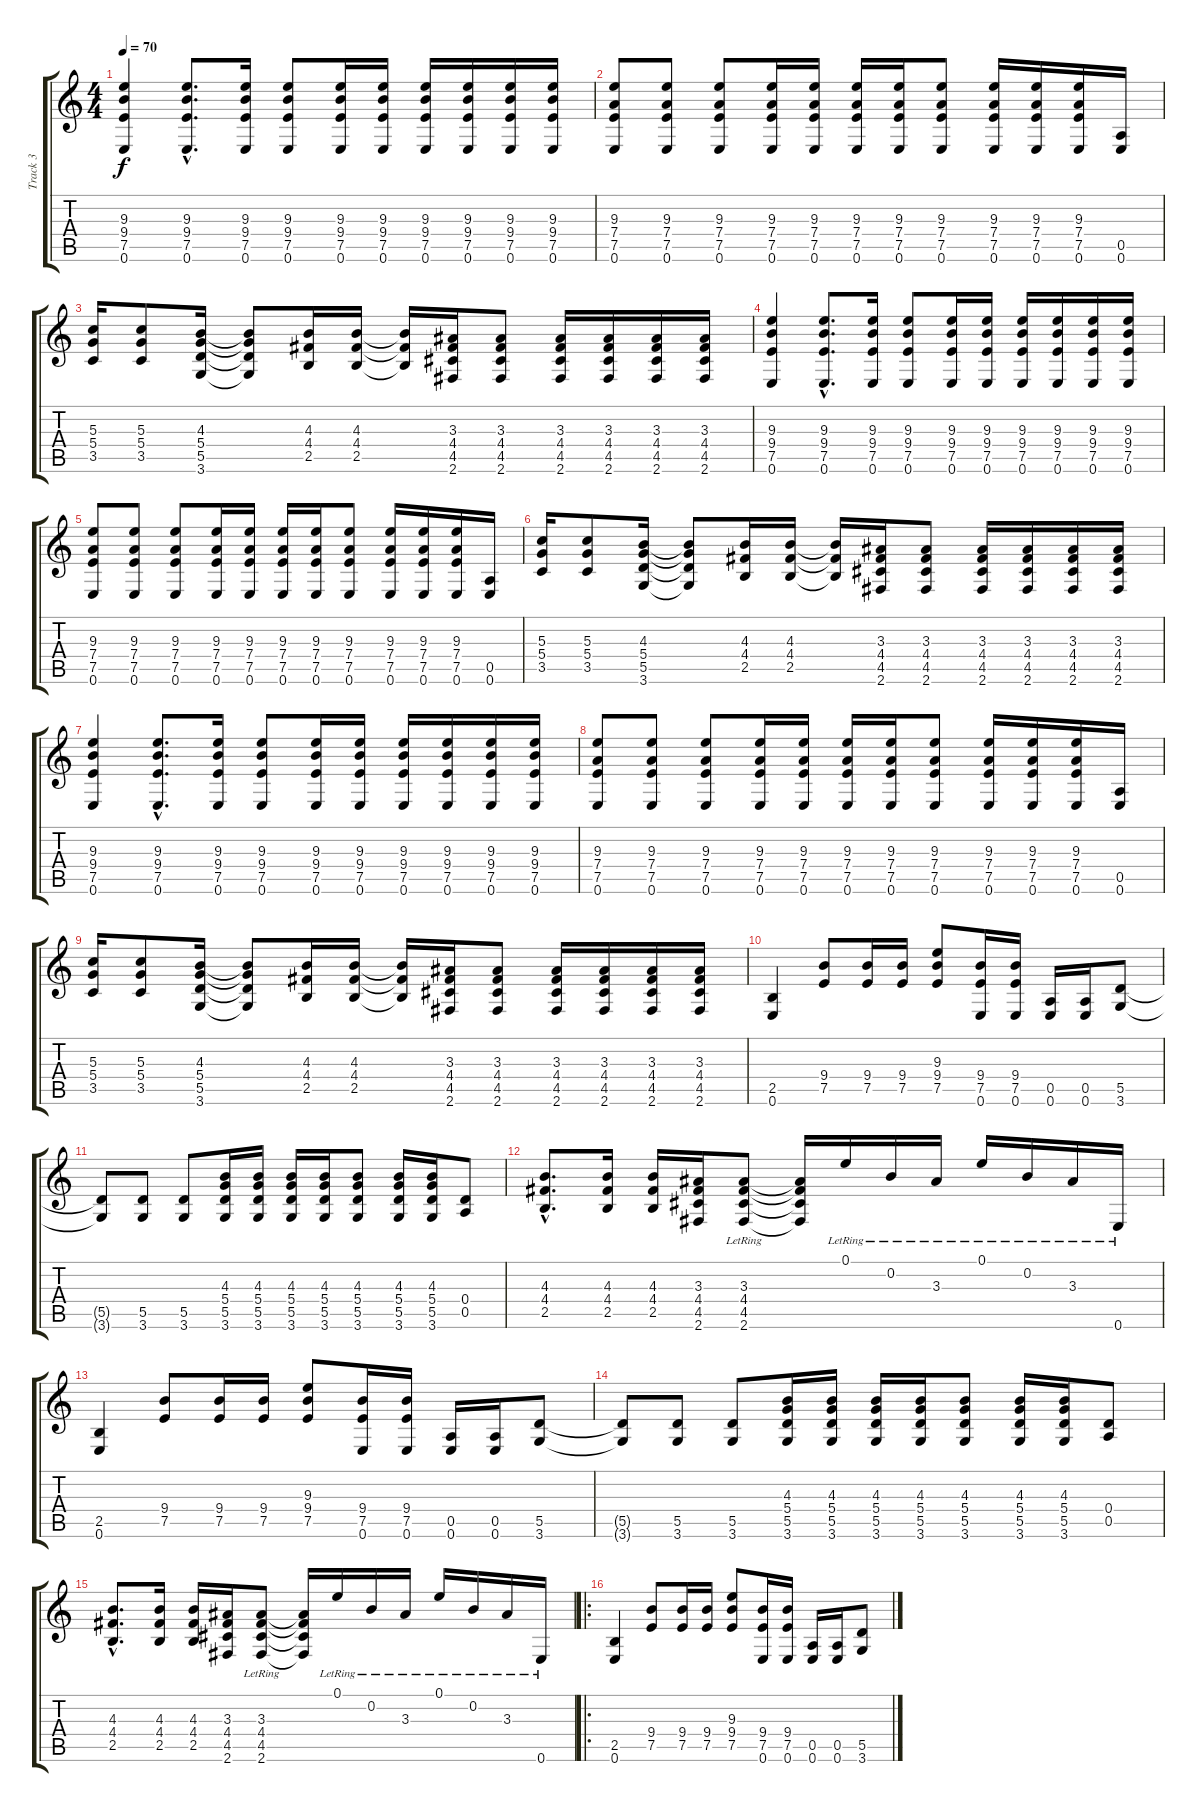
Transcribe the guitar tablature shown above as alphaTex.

\track ("Track 3" "Track 3") {instrument distortionguitar}
\staff {score tabs}
\tuning (E4 B3 G3 D3 A2 E2) {hide}
\ts (4 4)
\tempo 70
\clef g2
\ks c
(9.3 9.4 7.5 0.6).4{dy f} (9.3{hac} 9.4{hac} 7.5{hac} 0.6{hac}).8{d} (9.3 9.4 7.5 0.6).16 (9.3 9.4 7.5 0.6).8 (9.3 9.4 7.5 0.6).16 (9.3 9.4 7.5 0.6).16 (9.3 9.4 7.5 0.6).16 (9.3 9.4 7.5 0.6).16 (9.3 9.4 7.5 0.6).16 (9.3 9.4 7.5 0.6).16 |
(9.3 7.4 7.5 0.6).8 (9.3 7.4 7.5 0.6).8 (9.3 7.4 7.5 0.6).8 (9.3 7.4 7.5 0.6).16 (9.3 7.4 7.5 0.6).16 (9.3 7.4 7.5 0.6).16 (9.3 7.4 7.5 0.6).16 (9.3 7.4 7.5 0.6).8 (9.3 7.4 7.5 0.6).16 (9.3 7.4 7.5 0.6).16 (9.3 7.4 7.5 0.6).16 (0.5 0.6).16 |
(5.3 5.4 3.5).16 (5.3 5.4 3.5).8 (4.3 5.4 5.5 3.6).16 (4.3{t} 5.4{t} 5.5{t} 3.6{t}).8 (4.3 4.4 2.5).16 (4.3 4.4 2.5).16 (4.3{t} 4.4{t} 2.5{t}).16 (3.3 4.4 4.5 2.6).16 (3.3 4.4 4.5 2.6).8 (3.3 4.4 4.5 2.6).16 (3.3 4.4 4.5 2.6).16 (3.3 4.4 4.5 2.6).16 (3.3 4.4 4.5 2.6).16 |
(9.3 9.4 7.5 0.6).4 (9.3{hac} 9.4{hac} 7.5{hac} 0.6{hac}).8{d} (9.3 9.4 7.5 0.6).16 (9.3 9.4 7.5 0.6).8 (9.3 9.4 7.5 0.6).16 (9.3 9.4 7.5 0.6).16 (9.3 9.4 7.5 0.6).16 (9.3 9.4 7.5 0.6).16 (9.3 9.4 7.5 0.6).16 (9.3 9.4 7.5 0.6).16 |
(9.3 7.4 7.5 0.6).8 (9.3 7.4 7.5 0.6).8 (9.3 7.4 7.5 0.6).8 (9.3 7.4 7.5 0.6).16 (9.3 7.4 7.5 0.6).16 (9.3 7.4 7.5 0.6).16 (9.3 7.4 7.5 0.6).16 (9.3 7.4 7.5 0.6).8 (9.3 7.4 7.5 0.6).16 (9.3 7.4 7.5 0.6).16 (9.3 7.4 7.5 0.6).16 (0.5 0.6).16 |
(5.3 5.4 3.5).16 (5.3 5.4 3.5).8 (4.3 5.4 5.5 3.6).16 (4.3{t} 5.4{t} 5.5{t} 3.6{t}).8 (4.3 4.4 2.5).16 (4.3 4.4 2.5).16 (4.3{t} 4.4{t} 2.5{t}).16 (3.3 4.4 4.5 2.6).16 (3.3 4.4 4.5 2.6).8 (3.3 4.4 4.5 2.6).16 (3.3 4.4 4.5 2.6).16 (3.3 4.4 4.5 2.6).16 (3.3 4.4 4.5 2.6).16 |
(9.3 9.4 7.5 0.6).4 (9.3{hac} 9.4{hac} 7.5{hac} 0.6{hac}).8{d} (9.3 9.4 7.5 0.6).16 (9.3 9.4 7.5 0.6).8 (9.3 9.4 7.5 0.6).16 (9.3 9.4 7.5 0.6).16 (9.3 9.4 7.5 0.6).16 (9.3 9.4 7.5 0.6).16 (9.3 9.4 7.5 0.6).16 (9.3 9.4 7.5 0.6).16 |
(9.3 7.4 7.5 0.6).8 (9.3 7.4 7.5 0.6).8 (9.3 7.4 7.5 0.6).8 (9.3 7.4 7.5 0.6).16 (9.3 7.4 7.5 0.6).16 (9.3 7.4 7.5 0.6).16 (9.3 7.4 7.5 0.6).16 (9.3 7.4 7.5 0.6).8 (9.3 7.4 7.5 0.6).16 (9.3 7.4 7.5 0.6).16 (9.3 7.4 7.5 0.6).16 (0.5 0.6).16 |
(5.3 5.4 3.5).16 (5.3 5.4 3.5).8 (4.3 5.4 5.5 3.6).16 (4.3{t} 5.4{t} 5.5{t} 3.6{t}).8 (4.3 4.4 2.5).16 (4.3 4.4 2.5).16 (4.3{t} 4.4{t} 2.5{t}).16 (3.3 4.4 4.5 2.6).16 (3.3 4.4 4.5 2.6).8 (3.3 4.4 4.5 2.6).16 (3.3 4.4 4.5 2.6).16 (3.3 4.4 4.5 2.6).16 (3.3 4.4 4.5 2.6).16 |
(2.5 0.6).4 (9.4 7.5).8 (9.4 7.5).16 (9.4 7.5).16 (9.3 9.4 7.5).8 (9.4 7.5 0.6).16 (9.4 7.5 0.6).16 (0.5 0.6).16 (0.5 0.6).16 (5.5 3.6).8 |
(5.5{t} 3.6{t}).8 (5.5 3.6).8 (5.5 3.6).8 (4.3 5.4 5.5 3.6).16 (4.3 5.4 5.5 3.6).16 (4.3 5.4 5.5 3.6).16 (4.3 5.4 5.5 3.6).16 (4.3 5.4 5.5 3.6).8 (4.3 5.4 5.5 3.6).16 (4.3 5.4 5.5 3.6).16 (0.4 0.5).8 |
(4.3{hac} 4.4{hac} 2.5{hac}).8{d} (4.3 4.4 2.5).16 (4.3 4.4 2.5).16 (3.3 4.4 4.5 2.6).16 (3.3{lr} 4.4{lr} 4.5{lr} 2.6{lr}).8 (3.3{t} 4.4{t} 4.5{t} 2.6{t}).16 0.1{lr}.16 0.2{lr}.16 3.3{lr}.16 0.1{lr}.16 0.2{lr}.16 3.3{lr}.16 0.6{lr}.16 |
(2.5 0.6).4 (9.4 7.5).8 (9.4 7.5).16 (9.4 7.5).16 (9.3 9.4 7.5).8 (9.4 7.5 0.6).16 (9.4 7.5 0.6).16 (0.5 0.6).16 (0.5 0.6).16 (5.5 3.6).8 |
(5.5{t} 3.6{t}).8 (5.5 3.6).8 (5.5 3.6).8 (4.3 5.4 5.5 3.6).16 (4.3 5.4 5.5 3.6).16 (4.3 5.4 5.5 3.6).16 (4.3 5.4 5.5 3.6).16 (4.3 5.4 5.5 3.6).8 (4.3 5.4 5.5 3.6).16 (4.3 5.4 5.5 3.6).16 (0.4 0.5).8 |
(4.3{hac} 4.4{hac} 2.5{hac}).8{d} (4.3 4.4 2.5).16 (4.3 4.4 2.5).16 (3.3 4.4 4.5 2.6).16 (3.3{lr} 4.4{lr} 4.5{lr} 2.6{lr}).8 (3.3{t} 4.4{t} 4.5{t} 2.6{t}).16 0.1{lr}.16 0.2{lr}.16 3.3{lr}.16 0.1{lr}.16 0.2{lr}.16 3.3{lr}.16 0.6{lr}.16 |
\ro
(2.5 0.6).4 (9.4 7.5).8 (9.4 7.5).16 (9.4 7.5).16 (9.3 9.4 7.5).8 (9.4 7.5 0.6).16 (9.4 7.5 0.6).16 (0.5 0.6).16 (0.5 0.6).16 (5.5 3.6).8
